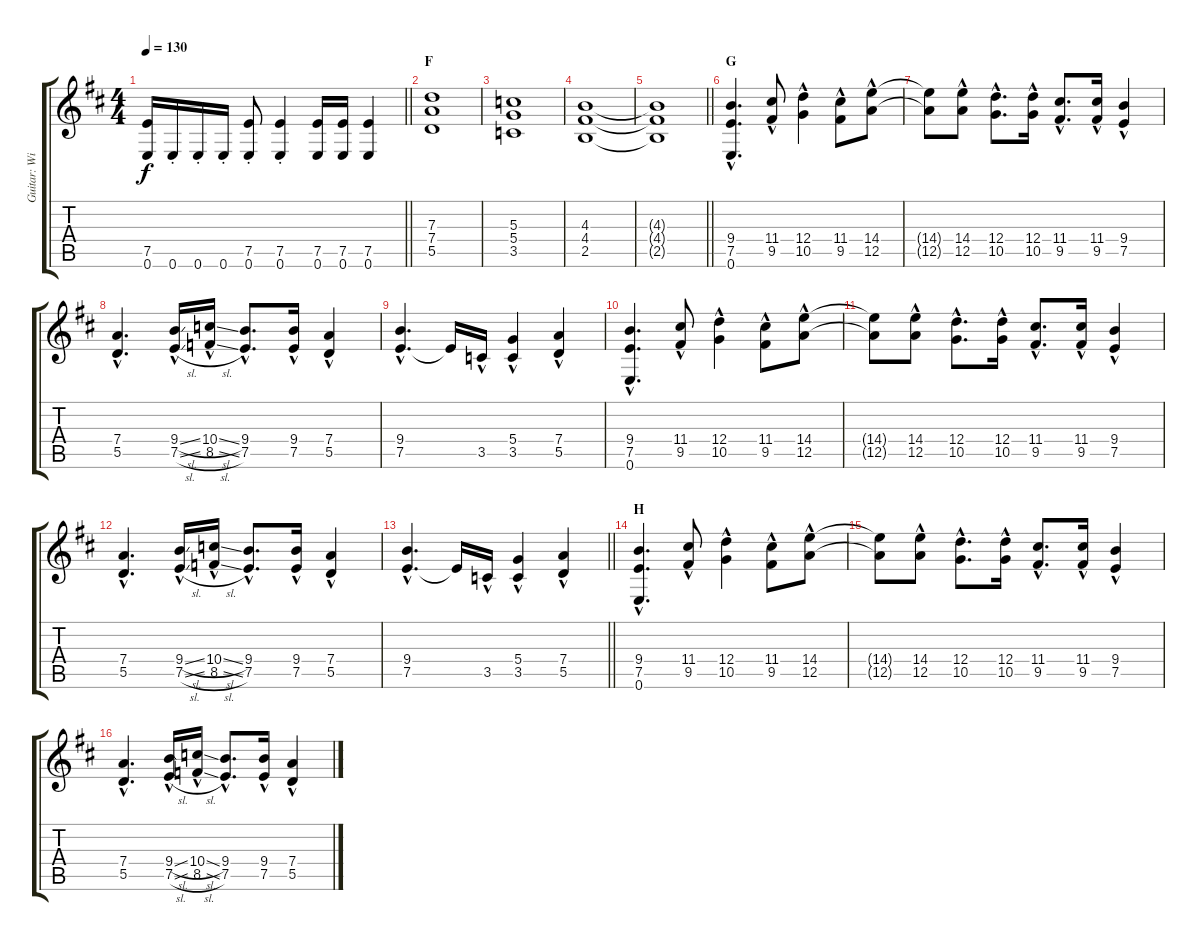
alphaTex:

\track ("Guitar: William" "Guitar: Wi") {instrument overdrivenguitar}
\staff {score tabs}
\tuning (E4 B3 G3 D3 A2 E2) {hide}
\ts (4 4)
\tempo 130
\clef g2
\barLineRight lightlight
\ks d
(7.5 0.6).16{dy f} 0.6{st}.16 0.6{st}.16 0.6{st}.16 (7.5{st} 0.6{st}).8 (7.5{st} 0.6{st}).4 (7.5 0.6).16 (7.5 0.6).16 (7.5 0.6).4 |
\section ("" "F")
(7.3 7.4 5.5).1 |
(5.3 5.4 3.5).1 |
(4.3 4.4 2.5).1 |
\barLineRight lightlight
(4.3{t} 4.4{t} 2.5{t}).1 |
\section ("" "G")
(9.4{hac} 7.5{hac} 0.6{hac}).4{d} (11.4{hac} 9.5{hac}).8 (12.4{hac} 10.5{hac}).4 (11.4{hac} 9.5{hac}).8 (14.4{hac} 12.5{hac}).8 |
(14.4{t} 12.5{t}).8 (14.4{hac} 12.5{hac}).8 (12.4{hac} 10.5{hac}).8{d} (12.4{hac} 10.5{hac}).16 (11.4{hac} 9.5{hac}).8{d} (11.4{hac} 9.5{hac}).16 (9.4{hac} 7.5{hac}).4 |
(7.4{hac} 5.5{hac}).4{d} (9.4{sl hac} 7.5{sl hac}).16 (10.4{sl hac} 8.5{sl hac}).16 (9.4{hac} 7.5{hac}).8{d} (9.4{hac} 7.5{hac}).16 (7.4{hac} 5.5{hac}).4 |
(9.4{hac} 7.5{hac}).4{d} 7.5{t}.16 3.5{hac}.16 (5.4{hac} 3.5{hac}).4 (7.4{hac} 5.5{hac}).4 |
(9.4{hac} 7.5{hac} 0.6{hac}).4{d} (11.4{hac} 9.5{hac}).8 (12.4{hac} 10.5{hac}).4 (11.4{hac} 9.5{hac}).8 (14.4{hac} 12.5{hac}).8 |
(14.4{t} 12.5{t}).8 (14.4{hac} 12.5{hac}).8 (12.4{hac} 10.5{hac}).8{d} (12.4{hac} 10.5{hac}).16 (11.4{hac} 9.5{hac}).8{d} (11.4{hac} 9.5{hac}).16 (9.4{hac} 7.5{hac}).4 |
(7.4{hac} 5.5{hac}).4{d} (9.4{sl hac} 7.5{sl hac}).16 (10.4{sl hac} 8.5{sl hac}).16 (9.4{hac} 7.5{hac}).8{d} (9.4{hac} 7.5{hac}).16 (7.4{hac} 5.5{hac}).4 |
\barLineRight lightlight
(9.4{hac} 7.5{hac}).4{d} 7.5{t}.16 3.5{hac}.16 (5.4{hac} 3.5{hac}).4 (7.4{hac} 5.5{hac}).4 |
\section ("" "H")
(9.4{hac} 7.5{hac} 0.6{hac}).4{d} (11.4{hac} 9.5{hac}).8 (12.4{hac} 10.5{hac}).4 (11.4{hac} 9.5{hac}).8 (14.4{hac} 12.5{hac}).8 |
(14.4{t} 12.5{t}).8 (14.4{hac} 12.5{hac}).8 (12.4{hac} 10.5{hac}).8{d} (12.4{hac} 10.5{hac}).16 (11.4{hac} 9.5{hac}).8{d} (11.4{hac} 9.5{hac}).16 (9.4{hac} 7.5{hac}).4 |
(7.4{hac} 5.5{hac}).4{d} (9.4{sl hac} 7.5{sl hac}).16 (10.4{sl hac} 8.5{sl hac}).16 (9.4{hac} 7.5{hac}).8{d} (9.4{hac} 7.5{hac}).16 (7.4{hac} 5.5{hac}).4
